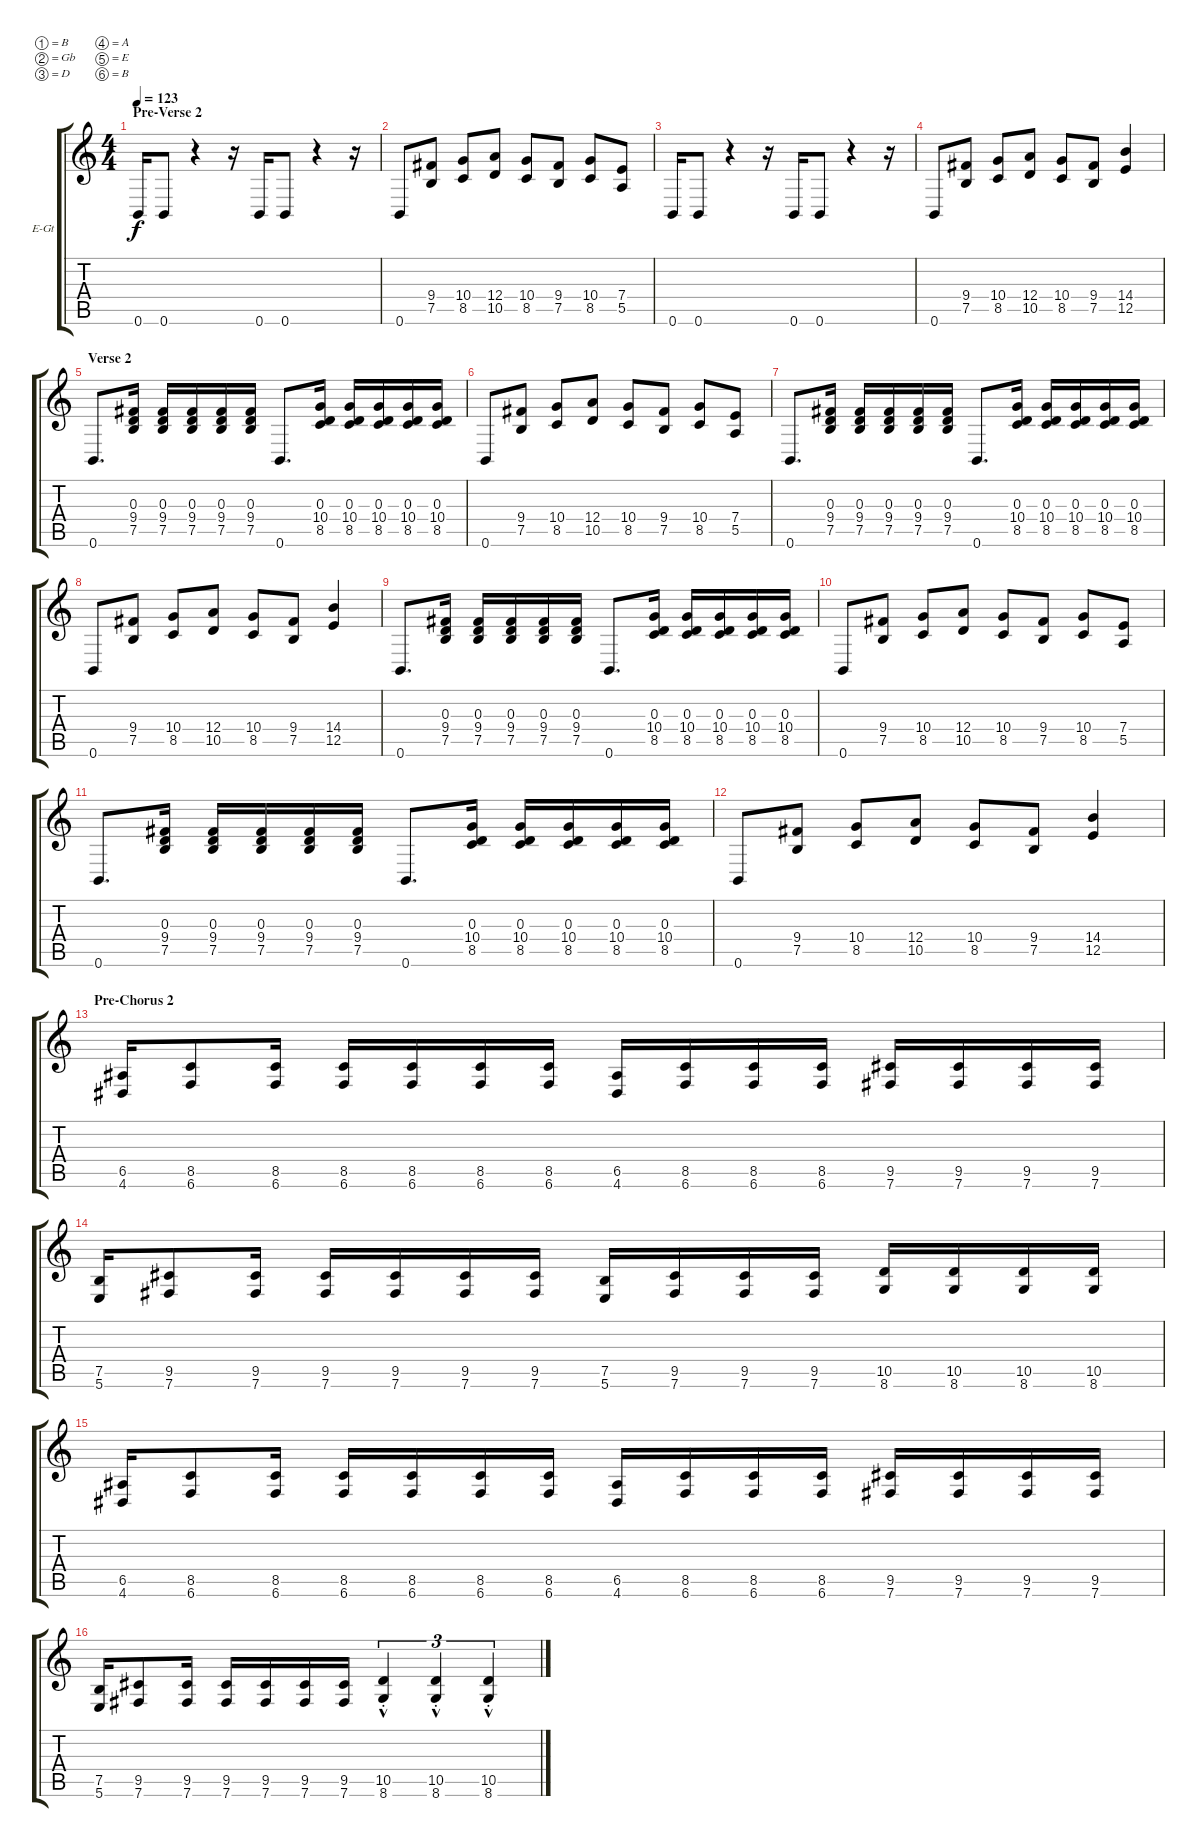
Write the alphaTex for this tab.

\defaultSystemsLayout 4
\bracketExtendMode groupsimilarinstruments
\firstSystemTrackNameOrientation horizontal
\otherSystemsTrackNameOrientation horizontal
\track ("Rhytm Guitar L" "E-Gt") {instrument distortionguitar}
\staff {score tabs}
\tuning (B3 Gb3 D3 A2 E2 B1)
\ts (4 4)
\section ("" "Pre-Verse 2")
\tempo 123
\clef g2
\ks c
0.6.16{dy f} 0.6.8 r.4 r.16 0.6.16 0.6.8 r.4 r.16 |
0.6.8 (7.5 9.4).8 (8.5 10.4).8 (10.5 12.4).8 (8.5 10.4).8 (7.5 9.4).8 (8.5 10.4).8 (5.5 7.4).8 |
0.6.16 0.6.8 r.4 r.16 0.6.16 0.6.8 r.4 r.16 |
0.6.8 (7.5 9.4).8 (8.5 10.4).8 (10.5 12.4).8 (8.5 10.4).8 (7.5 9.4).8 (12.5 14.4).4 |
\section ("" "Verse 2")
0.6.8{d} (7.5 9.4 0.3).16 (7.5 9.4 0.3).16 (7.5 9.4 0.3).16 (7.5 9.4 0.3).16 (7.5 9.4 0.3).16 0.6.8{d} (8.5 10.4 0.3).16 (8.5 10.4 0.3).16 (8.5 10.4 0.3).16 (8.5 10.4 0.3).16 (8.5 10.4 0.3).16 |
0.6.8 (7.5 9.4).8 (8.5 10.4).8 (10.5 12.4).8 (8.5 10.4).8 (7.5 9.4).8 (8.5 10.4).8 (5.5 7.4).8 |
0.6.8{d} (7.5 9.4 0.3).16 (7.5 9.4 0.3).16 (7.5 9.4 0.3).16 (7.5 9.4 0.3).16 (7.5 9.4 0.3).16 0.6.8{d} (8.5 10.4 0.3).16 (8.5 10.4 0.3).16 (8.5 10.4 0.3).16 (8.5 10.4 0.3).16 (8.5 10.4 0.3).16 |
0.6.8 (7.5 9.4).8 (8.5 10.4).8 (10.5 12.4).8 (8.5 10.4).8 (7.5 9.4).8 (12.5 14.4).4 |
0.6.8{d} (7.5 9.4 0.3).16 (7.5 9.4 0.3).16 (7.5 9.4 0.3).16 (7.5 9.4 0.3).16 (7.5 9.4 0.3).16 0.6.8{d} (8.5 10.4 0.3).16 (8.5 10.4 0.3).16 (8.5 10.4 0.3).16 (8.5 10.4 0.3).16 (8.5 10.4 0.3).16 |
0.6.8 (7.5 9.4).8 (8.5 10.4).8 (10.5 12.4).8 (8.5 10.4).8 (7.5 9.4).8 (8.5 10.4).8 (5.5 7.4).8 |
0.6.8{d} (7.5 9.4 0.3).16 (7.5 9.4 0.3).16 (7.5 9.4 0.3).16 (7.5 9.4 0.3).16 (7.5 9.4 0.3).16 0.6.8{d} (8.5 10.4 0.3).16 (8.5 10.4 0.3).16 (8.5 10.4 0.3).16 (8.5 10.4 0.3).16 (8.5 10.4 0.3).16 |
0.6.8 (7.5 9.4).8 (8.5 10.4).8 (10.5 12.4).8 (8.5 10.4).8 (7.5 9.4).8 (12.5 14.4).4 |
\section ("" "Pre-Chorus 2")
(4.6 6.5).16 (6.6 8.5).8 (6.6 8.5).16 (6.6 8.5).16 (6.6 8.5).16 (6.6 8.5).16 (6.6 8.5).16 (4.6 6.5).16 (6.6 8.5).16 (6.6 8.5).16 (6.6 8.5).16 (7.6 9.5).16 (7.6 9.5).16 (7.6 9.5).16 (7.6 9.5).16 |
(5.6 7.5).16 (7.6 9.5).8 (7.6 9.5).16 (7.6 9.5).16 (7.6 9.5).16 (7.6 9.5).16 (7.6 9.5).16 (5.6 7.5).16 (7.6 9.5).16 (7.6 9.5).16 (7.6 9.5).16 (8.6 10.5).16 (8.6 10.5).16 (8.6 10.5).16 (8.6 10.5).16 |
(4.6 6.5).16 (6.6 8.5).8 (6.6 8.5).16 (6.6 8.5).16 (6.6 8.5).16 (6.6 8.5).16 (6.6 8.5).16 (4.6 6.5).16 (6.6 8.5).16 (6.6 8.5).16 (6.6 8.5).16 (7.6 9.5).16 (7.6 9.5).16 (7.6 9.5).16 (7.6 9.5).16 |
(5.6 7.5).16 (7.6 9.5).8 (7.6 9.5).16 (7.6 9.5).16 (7.6 9.5).16 (7.6 9.5).16 (7.6 9.5).16 (8.6{hac st} 10.5{hac st}).4{tu (3 2)} (8.6{hac st} 10.5{hac st}).4{tu (3 2)} (8.6{hac st} 10.5{hac st}).4{tu (3 2)}
